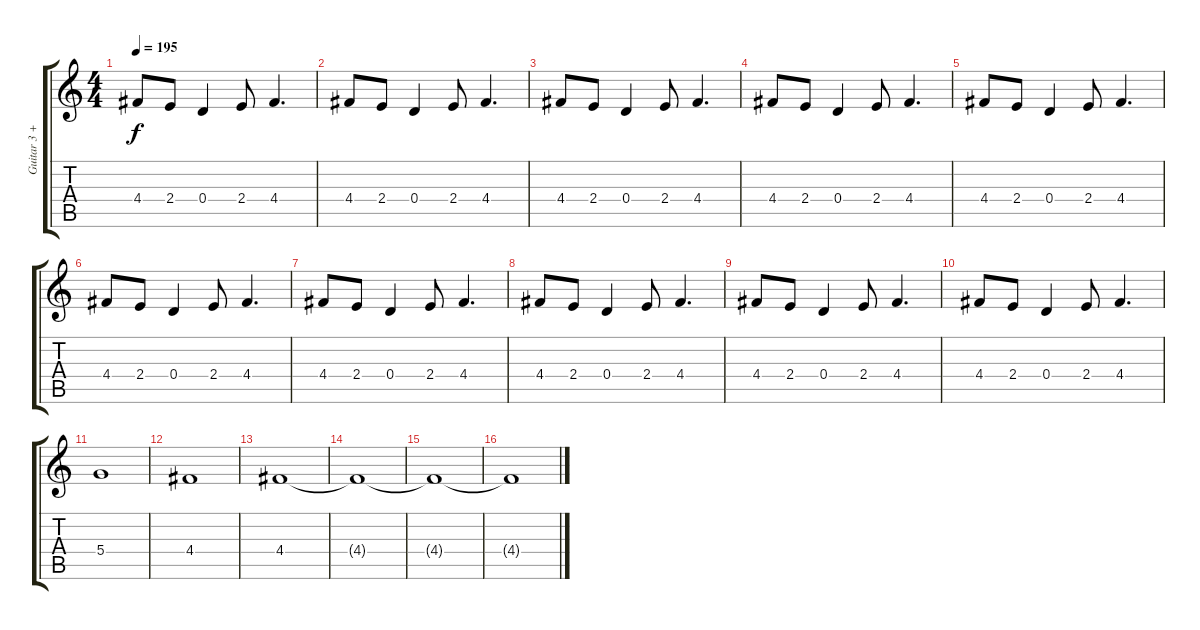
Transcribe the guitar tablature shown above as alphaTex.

\track ("Guitar 3 + Harmonicos" "Guitar 3 +") {instrument distortionguitar}
\staff {score tabs}
\tuning (E4 B3 G3 D3 A2 E2) {hide}
\ts (4 4)
\tempo 195
\clef g2
\ks c
4.4.8{dy f} 2.4.8 0.4.4 2.4.8 4.4.4{d} |
4.4.8 2.4.8 0.4.4 2.4.8 4.4.4{d} |
4.4.8 2.4.8 0.4.4 2.4.8 4.4.4{d} |
4.4.8 2.4.8 0.4.4 2.4.8 4.4.4{d} |
4.4.8 2.4.8 0.4.4 2.4.8 4.4.4{d} |
4.4.8 2.4.8 0.4.4 2.4.8 4.4.4{d} |
4.4.8 2.4.8 0.4.4 2.4.8 4.4.4{d} |
4.4.8 2.4.8 0.4.4 2.4.8 4.4.4{d} |
4.4.8 2.4.8 0.4.4 2.4.8 4.4.4{d} |
4.4.8 2.4.8 0.4.4 2.4.8 4.4.4{d} |
5.4.1 |
4.4.1 |
4.4.1 |
4.4{t}.1 |
4.4{t}.1 |
4.4{t}.1
